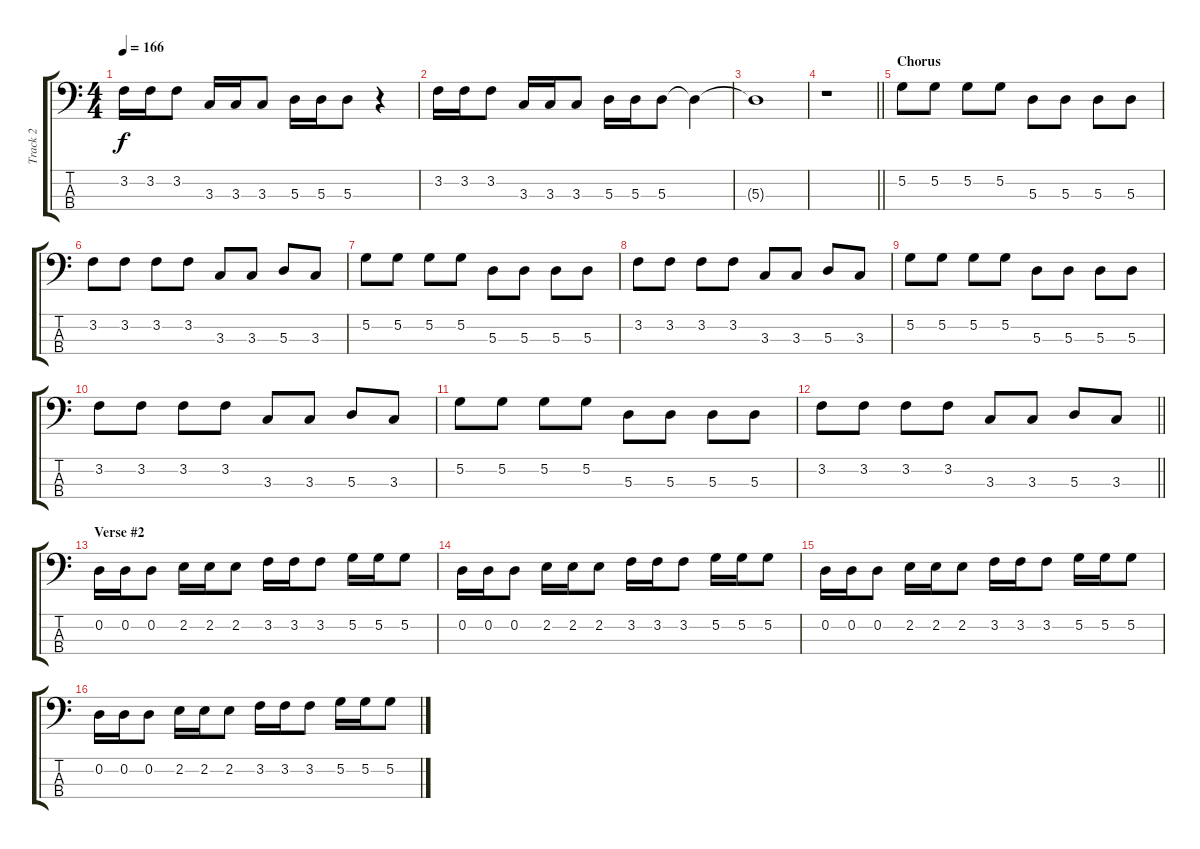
\track ("Track 2" "Track 2") {instrument electricbassfinger}
\staff {score tabs}
\tuning (G2 D2 A1 E1) {hide}
\ts (4 4)
\tempo 166
\clef f4
\ks c
3.2.16{dy f} 3.2.16 3.2.8 3.3.16 3.3.16 3.3.8 5.3.16 5.3.16 5.3.8 r.4 |
3.2.16 3.2.16 3.2.8 3.3.16 3.3.16 3.3.8 5.3.16 5.3.16 5.3.8 5.3{t}.4 |
5.3{t}.1 |
\barLineRight lightlight
r.1 |
\section ("" "Chorus")
5.2.8 5.2.8 5.2.8 5.2.8 5.3.8 5.3.8 5.3.8 5.3.8 |
3.2.8 3.2.8 3.2.8 3.2.8 3.3.8 3.3.8 5.3.8 3.3.8 |
5.2.8 5.2.8 5.2.8 5.2.8 5.3.8 5.3.8 5.3.8 5.3.8 |
3.2.8 3.2.8 3.2.8 3.2.8 3.3.8 3.3.8 5.3.8 3.3.8 |
5.2.8 5.2.8 5.2.8 5.2.8 5.3.8 5.3.8 5.3.8 5.3.8 |
3.2.8 3.2.8 3.2.8 3.2.8 3.3.8 3.3.8 5.3.8 3.3.8 |
5.2.8 5.2.8 5.2.8 5.2.8 5.3.8 5.3.8 5.3.8 5.3.8 |
\barLineRight lightlight
3.2.8 3.2.8 3.2.8 3.2.8 3.3.8 3.3.8 5.3.8 3.3.8 |
\section ("" "Verse #2")
0.2.16 0.2.16 0.2.8 2.2.16 2.2.16 2.2.8 3.2.16 3.2.16 3.2.8 5.2.16 5.2.16 5.2.8 |
0.2.16 0.2.16 0.2.8 2.2.16 2.2.16 2.2.8 3.2.16 3.2.16 3.2.8 5.2.16 5.2.16 5.2.8 |
0.2.16 0.2.16 0.2.8 2.2.16 2.2.16 2.2.8 3.2.16 3.2.16 3.2.8 5.2.16 5.2.16 5.2.8 |
0.2.16 0.2.16 0.2.8 2.2.16 2.2.16 2.2.8 3.2.16 3.2.16 3.2.8 5.2.16 5.2.16 5.2.8
